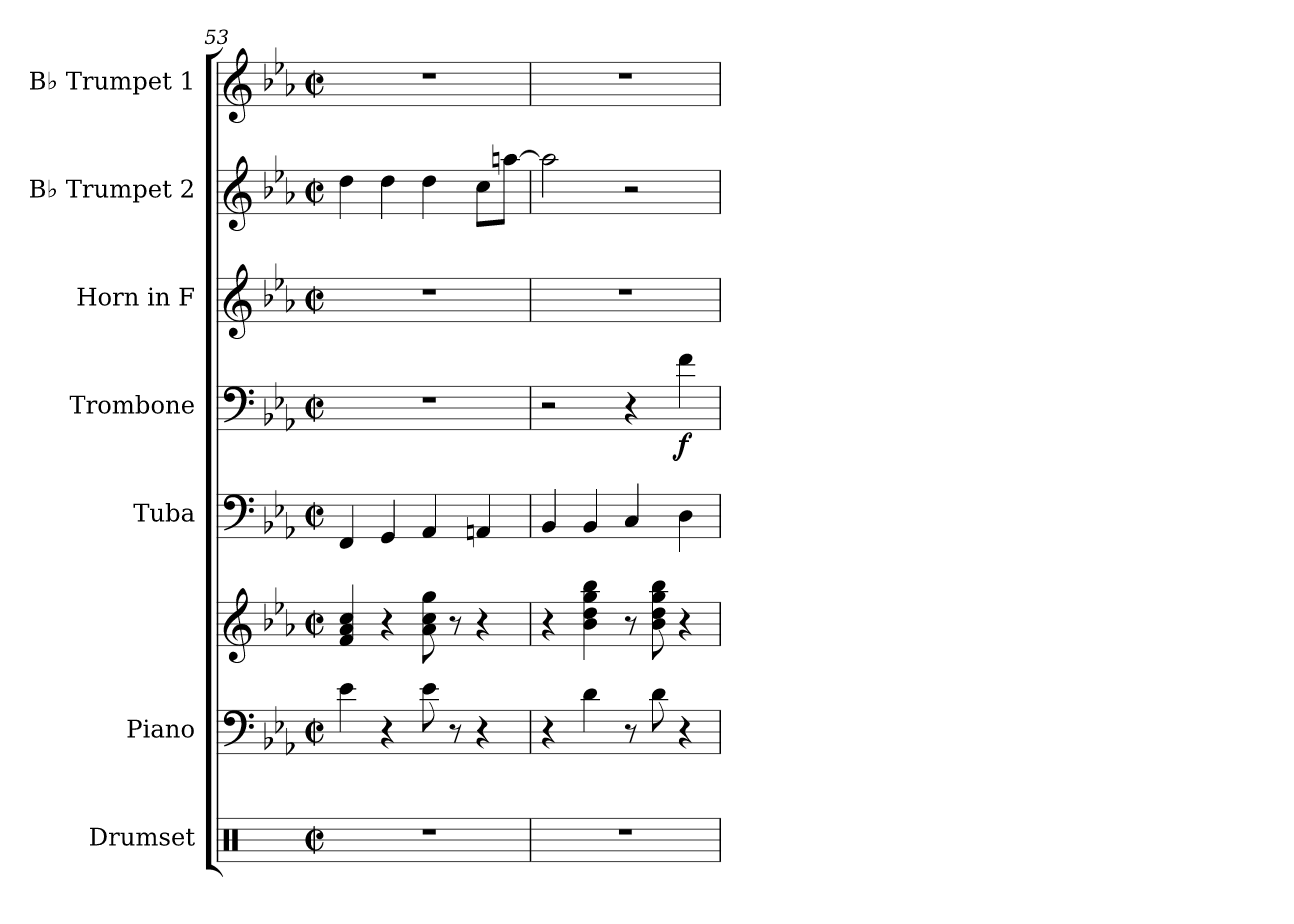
**kern	**kern	**kern	**kern	**kern	**dynam	**kern	**kern	**kern
*part7	*part6	*part6	*part5	*part4	*part4	*part3	*part2	*part1
*staff8	*staff7	*staff6	*staff5	*staff4	*staff4	*staff3	*staff2	*staff1
*I"Drumset	*I"Piano	*	*I"Tuba	*I"Trombone	*	*I"Horn in F	*I"B♭ Trumpet 2	*I"B♭ Trumpet 1
*I'Drs.	*I'Pno.	*	*I'Tba.	*I'Tbn.	*	*	*I'B♭ Tpt. 2	*I'B♭ Tpt. 1
*clefX	*clefF4	*clefG2	*clefF4	*clefF4	*	*clefG2	*clefG2	*clefG2
*	*	*	*	*	*	*ITrd4c7	*ITrd1c2	*ITrd1c2
*k[]	*k[b-e-a-]	*k[b-e-a-]	*k[b-e-a-]	*k[b-e-a-]	*	*k[b-e-a-d-]	*k[b-e-a-d-g-]	*k[b-e-a-d-g-]
*M2/2	*M2/2	*M2/2	*M2/2	*M2/2	*	*M2/2	*M2/2	*M2/2
*met(c|)	*met(c|)	*met(c|)	*met(c|)	*met(c|)	*	*met(c|)	*met(c|)	*met(c|)
=53	=53	=53	=53	=53	=53	=53	=53	=53
1r	4e-i\	4f/ 4a-/ 4cc/	4FF/	1r	.	1r	4cc\	1r
.	4r	4r	4GG/	.	.	.	4cc\	.
.	8e-\	8a-\ 8cc\ 8gg\	4AA-/	.	.	.	4cc\	.
.	8r	8r	.	.	.	.	.	.
.	4r	4r	4AAn/	.	.	.	8b-\L	.
.	.	.	.	.	.	.	[8ggn\J	.
!!LO:PB:g=z
=54	=54	=54	=54	=54	=54	=54	=54	=54
1r	4r	4r	4BB-/	2r	.	1r	2gg\]	1r
.	4d\	4b-\ 4dd\ 4gg\ 4bb-\	4BB-/	.	.	.	.	.
.	8r	8r	4C/	4r	.	.	2r	.
.	8d\	8b-\ 8dd\ 8gg\ 8bb-\	.	.	.	.	.	.
!	!	!	!	!	!LO:DY:b	!	!	!
.	4r	4r	4D\	4f\	f	.	.	.
=	=	=	=	=	=	=	=	=
*-	*-	*-	*-	*-	*-	*-	*-	*-
